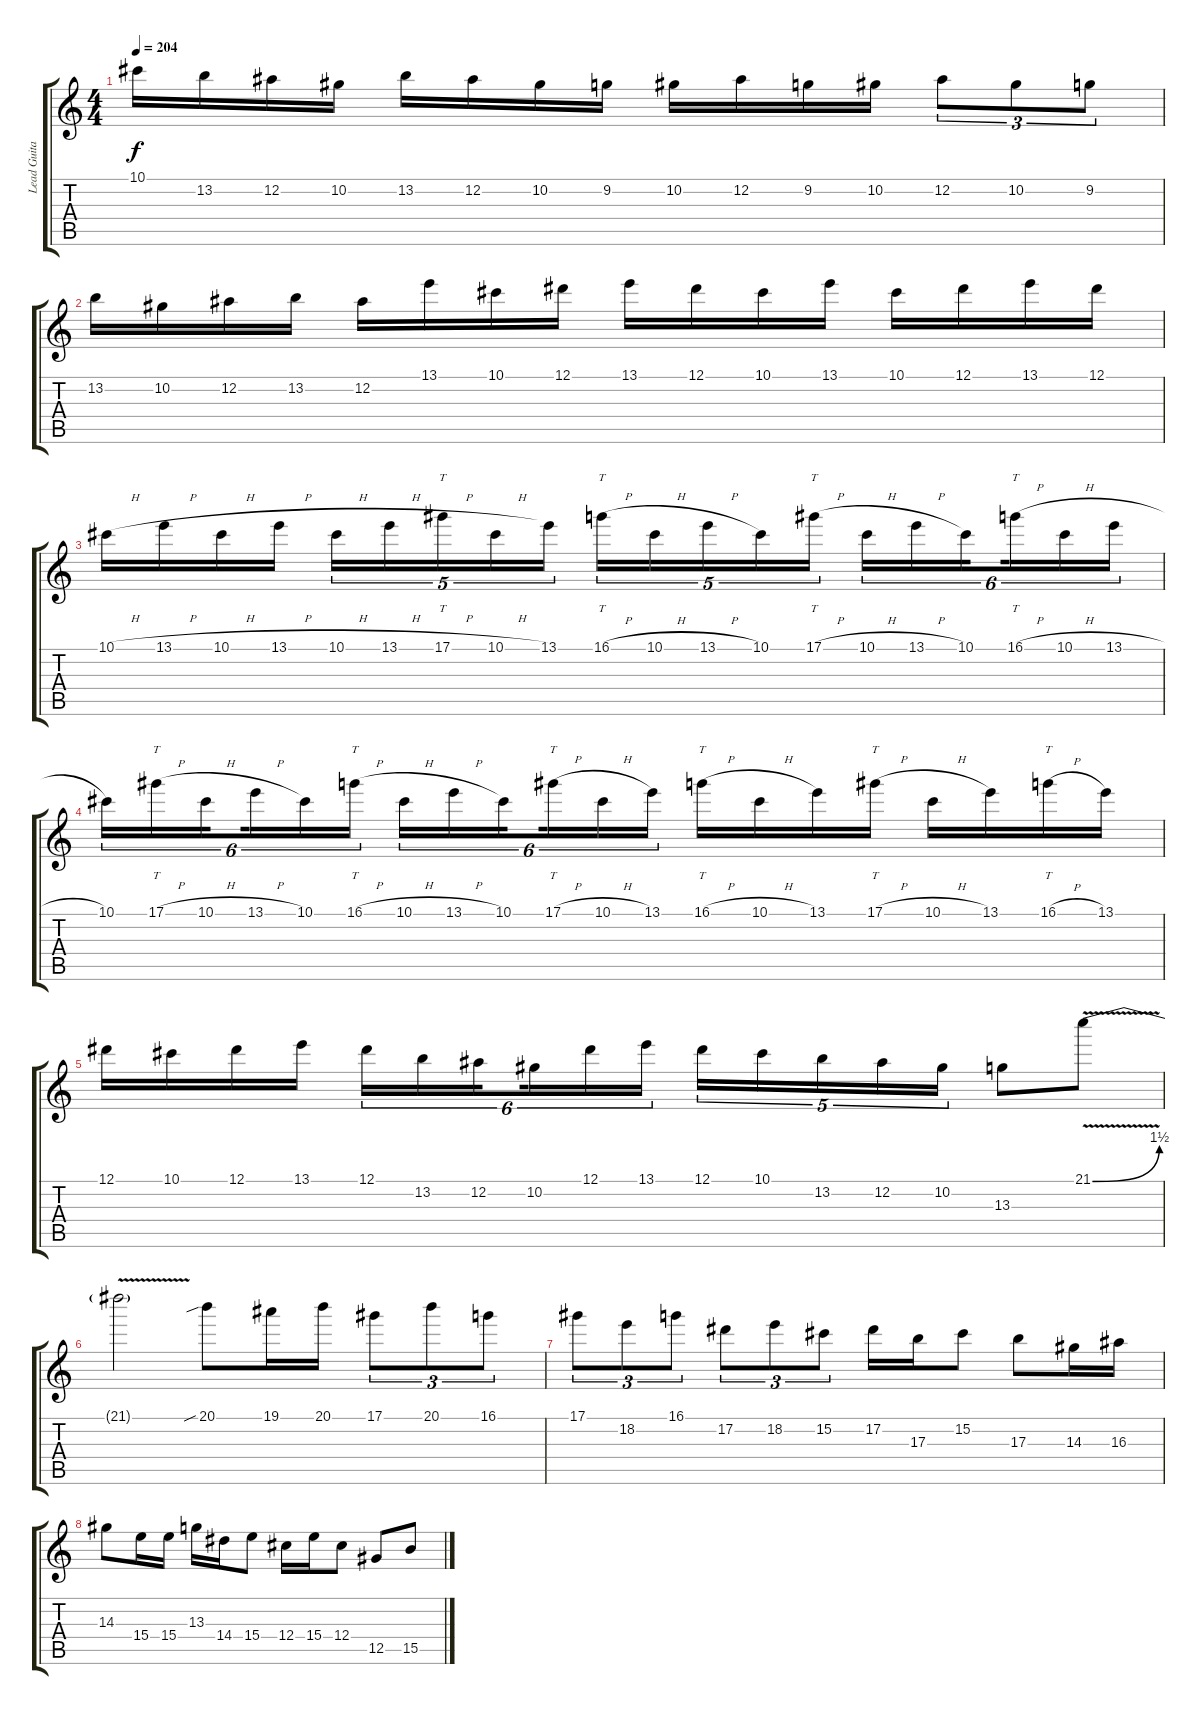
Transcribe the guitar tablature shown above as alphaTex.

\track ("Lead Guitar (Malmsteen)" "Lead Guita") {instrument distortionguitar}
\staff {score tabs}
\tuning (Eb4 Bb3 Gb3 Db3 Ab2 Eb2) {hide}
\ts (4 4)
\tempo 204
\clef g2
\ks c
10.1.16{dy f} 13.2.16 12.2.16 10.2.16 13.2.16 12.2.16 10.2.16 9.2.16 10.2.16 12.2.16 9.2.16 10.2.16 12.2.8{tu (3 2)} 10.2.8{tu (3 2)} 9.2.8{tu (3 2)} |
13.2.16 10.2.16 12.2.16 13.2.16 12.2.16 13.1.16 10.1.16 12.1.16 13.1.16 12.1.16 10.1.16 13.1.16 10.1.16 12.1.16 13.1.16 12.1.16 |
10.1{h}.16 13.1{h}.16 10.1{h}.16 13.1{h}.16 10.1{h}.16{tu (5 4)} 13.1{h}.16{tu (5 4)} 17.1{h}.16{tt tu (5 4)} 10.1{h}.16{tu (5 4)} 13.1.16{tu (5 4)} 16.1{h}.16{tt tu (5 4)} 10.1{h}.16{tu (5 4)} 13.1{h}.16{tu (5 4)} 10.1.16{tu (5 4)} 17.1{h}.16{tt tu (5 4)} 10.1{h}.16{tu (6 4)} 13.1{h}.16{tu (6 4)} 10.1.16{tu (6 4) beam splitsecondary} 16.1{h}.16{tt tu (6 4)} 10.1{h}.16{tu (6 4)} 13.1{h}.16{tu (6 4)} |
10.1.16{tu (6 4)} 17.1{h}.16{tt tu (6 4)} 10.1{h}.16{tu (6 4) beam splitsecondary} 13.1{h}.16{tu (6 4)} 10.1.16{tu (6 4)} 16.1{h}.16{tt tu (6 4)} 10.1{h}.16{tu (6 4)} 13.1{h}.16{tu (6 4)} 10.1.16{tu (6 4) beam splitsecondary} 17.1{h}.16{tt tu (6 4)} 10.1{h}.16{tu (6 4)} 13.1.16{tu (6 4)} 16.1{h}.16{tt} 10.1{h}.16 13.1.16 17.1{h}.16{tt} 10.1{h}.16 13.1.16 16.1{h}.16{tt} 13.1.16 |
12.1.16 10.1.16 12.1.16 13.1.16 12.1.16{tu (6 4)} 13.2.16{tu (6 4)} 12.2.16{tu (6 4) beam splitsecondary} 10.2.16{tu (6 4)} 12.1.16{tu (6 4)} 13.1.16{tu (6 4)} 12.1.16{tu (5 4)} 10.1.16{tu (5 4)} 13.2.16{tu (5 4)} 12.2.16{tu (5 4)} 10.2.16{tu (5 4)} 13.3.8 21.1{be (bend 0 0 60 6) v}.8 |
21.1{t}.2 20.1{sib}.8 19.1.16 20.1.16 17.1.8{tu (3 2)} 20.1.8{tu (3 2)} 16.1.8{tu (3 2)} |
17.1.8{tu (3 2)} 18.2.8{tu (3 2)} 16.1.8{tu (3 2)} 17.2.8{tu (3 2)} 18.2.8{tu (3 2)} 15.2.8{tu (3 2)} 17.2.16 17.3.16 15.2.8 17.3.8 14.3.16 16.3.16 |
14.3.8 15.4.16 15.4.16 13.3.16 14.4.16 15.4.8 12.4.16 15.4.16 12.4.8 12.5.8 15.5.8
